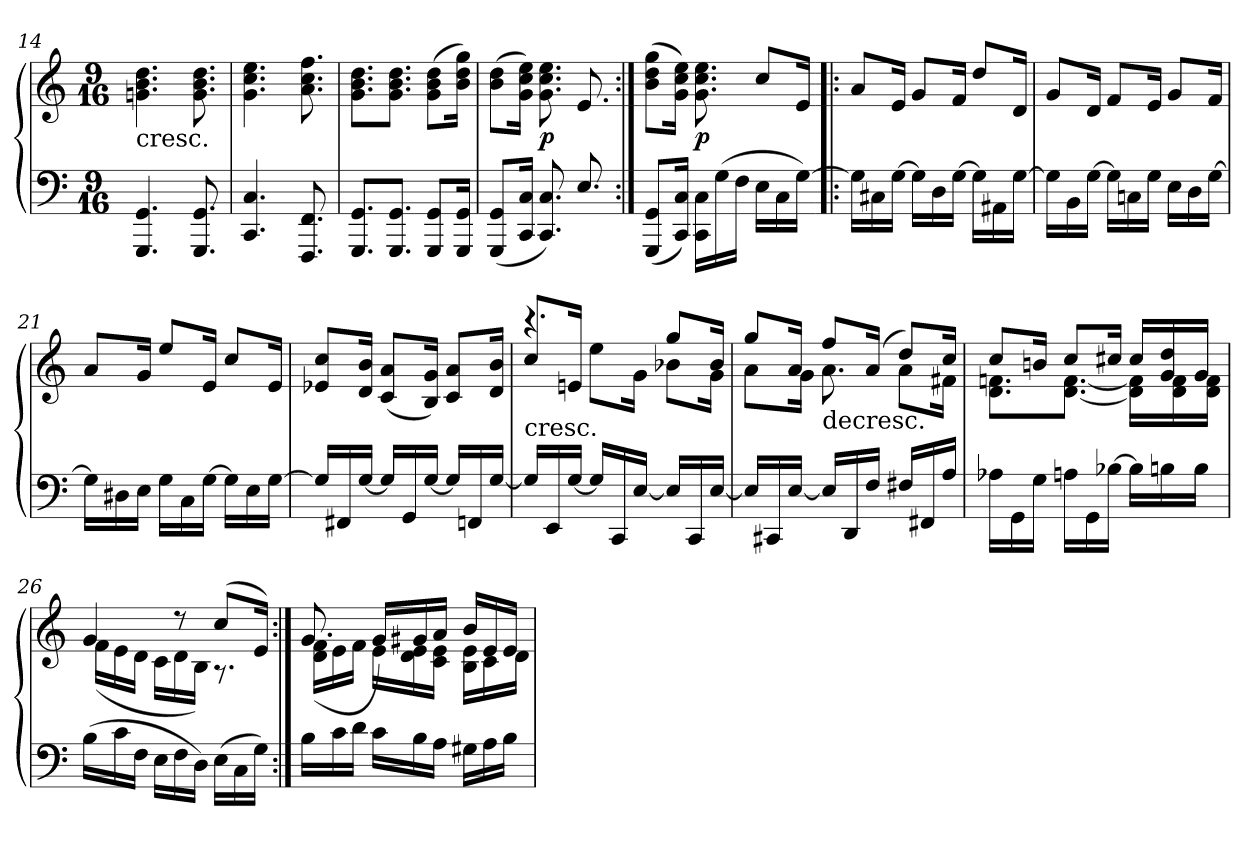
**kern	**kern	**dynam
*part1	*part1	*part1
*staff2	*staff1	*staff1/2
*clefF4	*clefG2	*
*k[]	*k[]	*
*C:	*C:	*
*M9/16	*M9/16	*
=14	=14	=14
!	!LO:TX:c:t=cresc.	!
4.GGG/ 4.GG/	4.gn\ 4.b\ 4.dd\	.
8.GGG/ 8.GG/	8.g\ 8.b\ 8.dd\	.
=15	=15	=15
4.CC/ 4.C/	4.g\ 4.cc\ 4.ee\	.
8.FFF/ 8.FF/	8.a\ 8.cc\ 8.ff\	.
=16	=16	=16
8.GGG/ 8.GG/L	8.g\ 8.b\ 8.dd\L	.
8.GGG/ 8.GG/J	8.g\ 8.b\ 8.dd\J	.
8GGG/ 8GG/L	(8g\ 8b\ 8dd\L	.
16GGG/ 16GG/Jk	16b\ 16dd\ 16gg\Jk)	.
=17	=17	=17
(8GGG/ 8GG/L	(8b\ 8dd\L	.
16CC/ 16C/Jk	16g\ 16cc\ 16ee\Jk)	.
8.CC/ 8.C/)	8.g\ 8.cc\ 8.ee\	p
8.E/	8.e/	.
=18:|!	=18:|!	=18:|!
(8GGG/ 8GG/L	(8b\ 8dd\ 8gg\L	.
16CC/ 16C/Jk)	16g\ 16cc\ 16ee\Jk)	.
16CC\ 16C\LL	8.g\ 8.cc\ 8.ee\	p
(16G\	.	.
16F\JJ	.	.
16E\LL	8cc/L	.
16C\	.	.
[16G\JJ)	16e/Jk	.
=19!|:	=19!|:	=19!|:
16G\LL]	8a/L	.
16C#X\	.	.
[16G\JJ	16e/Jk	.
16G\LL]	8g/L	.
16D\	.	.
[16G\JJ	16f/Jk	.
16G\LL]	8dd/L	.
16AA#X\	.	.
[16G\JJ	16d/Jk	.
=20	=20	=20
16G\LL]	8g/L	.
16BB\	.	.
[16G\JJ	16d/Jk	.
16G\LL]	8f/L	.
16Cn\	.	.
16G\JJ	16e/Jk	.
16E\LL	8g/L	.
16D\	.	.
[16G\JJ	16f/Jk	.
=21	=21	=21
16G\LL]	8a/L	.
16D#X\	.	.
16E\JJ	16g/Jk	.
16G\LL	8ee/L	.
16C\	.	.
[16G\JJ	16e/Jk	.
16G\LL]	8cc/L	.
16E\	.	.
[16G\JJ	16e/Jk	.
=22	=22	=22
16G/LL]	8e-X/ 8cc/L	.
16FF#X/	.	.
[16G/JJ	16d/ 16b/Jk	.
16G/LL]	(8c/ 8a/L	.
16GG/	.	.
[16G/JJ	16B/ 16g/Jk)	.
16G/LL]	8c/ 8a/L	.
16FFn/	.	.
[16G/JJ	16d/ 16b/Jk	.
=23	=23	=23
*	*^	*
!	!LO:TX:c:t=cresc.	!	!
16G/LL]	4.r	8cc/L	.
16EE/	.	.	.
[16G/JJ	.	16en/Jk	.
16G/LL]	.	8ee\L	.
16CC/	.	.	.
[16E/JJ	.	16g\Jk	.
16E/LL]	8gg/L	8b-X\L	.
16CC/	.	.	.
[16E/JJ	16b-/Jk	16g\Jk	.
=24	=24	=24	=24
16E/LL]	8gg/L	8a\L	.
16CC#X/	.	.	.
[16E/JJ	16a/Jk	16g\Jk	.
!	!LO:TX:c:t=decresc.	!	!
16E/LL]	8ff/L	8.a\	.
16DD/	.	.	.
16F/JJ	(16a/Jk	.	.
16F#X/LL	8dd/L)	8a\L	.
16FF#X/	.	.	.
16A/JJ	16cc/Jk	16f#X\Jk	.
=25	=25	=25	=25
16A-X\LL	8cc/L	8.d\ 8.fn\L	.
16GG\	.	.	.
16G\JJ	16bn/Jk	.	.
16An\LL	8cc/L	[8.d\ [8.f\J	.
16GG\	.	.	.
[16B-X\JJ	16cc#X/Jk	.	.
16B-\LL]	16cc#/LL	16d]\ 16f]\LL	.
16Bn\	16g/ 16dd/	16d\ 16f\	.
16B\JJ	16g/JJ	16d\ 16f\JJ	.
=26	=26	=26	=26
(16B\LL	4g/	(16f\LL	.
16c\	.	16e\	.
16F\JJ	.	16d\JJ	.
16E\LL	.	16c\LL	.
16F\	8r	16d\	.
16D\JJ)	.	16B\JJ)	.
(16E\LL	(8cc/L	8.r	.
16C\	.	.	.
16G\JJ)	16e/Jk)	.	.
=27:|!	=27:|!	=27:|!	=27:|!
16B\LL	8.g/	(16d\ 16f\LL	.
16c\	.	16e\	.
16d\JJ	.	16f\JJ	.
16c\LL	16g/LL)	16e\LL	.
16B\	16g#X/	16d\ 16e\	.
16A\JJ	16a/JJ	16c\ 16e\JJ	.
16G#X\LL	16b/LL	16B\ 16e\LL	.
16A\	16e/	16c\	.
16B\JJ	16e/JJ	16d\JJ	.
*	*v	*v	*
=	=	=
*-	*-	*-
